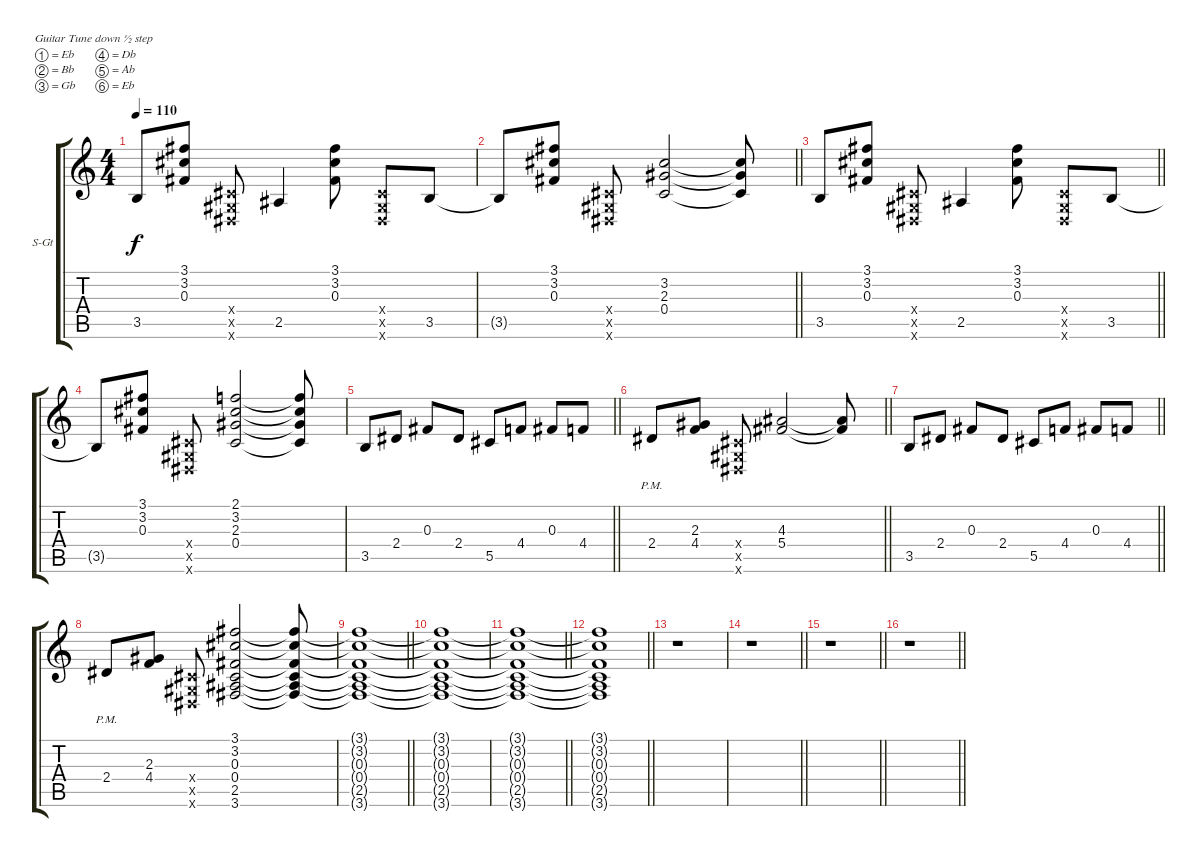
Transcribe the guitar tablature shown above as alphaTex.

\bracketExtendMode groupsimilarinstruments
\firstSystemTrackNameOrientation horizontal
\otherSystemsTrackNameOrientation horizontal
\track ("Rhythm Guitar" "S-Gt") {instrument acousticguitarsteel}
\staff {score tabs}
\tuning (Eb4 Bb3 Gb3 Db3 Ab2 Eb2)
\ts (4 4)
\tempo 110
\clef g2
\ks c
3.5.8{dy f} (3.1 3.2 0.3).8 (0.4{x} 0.5{x} 0.6{x}).8 2.5.4 (3.1 3.2 0.3).8 (0.4{x} 0.5{x} 0.6{x}).8 3.5.8 |
\barLineRight lightlight
3.5{t}.8 (3.1 3.2 0.3).8 (0.4{x} 0.5{x} 0.6{x}).8 (3.2 2.3 0.4).2 (3.2{t} 2.3{t} 0.4{t}).8 |
\barLineRight lightlight
3.5.8 (3.1 3.2 0.3).8 (0.4{x} 0.5{x} 0.6{x}).8 2.5.4 (3.1 3.2 0.3).8 (0.4{x} 0.5{x} 0.6{x}).8 3.5.8 |
3.5{t}.8 (3.1 3.2 0.3).8 (0.4{x} 0.5{x} 0.6{x}).8 (2.1 3.2 2.3 0.4).2 (2.1{t} 3.2{t} 2.3{t} 0.4{t}).8 |
\barLineRight lightlight
3.5.8 2.4.8 0.3.8 2.4.8 5.5.8 4.4.8 0.3.8 4.4.8 |
\barLineRight lightlight
2.4{pm}.8 (2.3 4.4).8 (0.4{x} 0.5{x} 0.6{x}).8 (4.3 5.4).2 (4.3{t} 5.4{t}).8 |
\barLineRight lightlight
3.5.8 2.4.8 0.3.8 2.4.8 5.5.8 4.4.8 0.3.8 4.4.8 |
2.4{pm}.8 (2.3 4.4).8 (0.4{x} 0.5{x} 0.6{x}).8 (3.1 3.2 0.3 0.4 2.5 3.6).2 (3.1{t} 3.2{t} 0.3{t} 0.4{t} 2.5{t} 3.6{t}).8 |
\barLineRight lightlight
(3.1{t} 3.2{t} 0.3{t} 0.4{t} 2.5{t} 3.6{t}).1 |
(3.1{t} 3.2{t} 0.3{t} 0.4{t} 2.5{t} 3.6{t}).1 |
\barLineRight lightlight
(3.1{t} 3.2{t} 0.3{t} 0.4{t} 2.5{t} 3.6{t}).1 |
\barLineRight lightlight
(3.1{t} 3.2{t} 0.3{t} 0.4{t} 2.5{t} 3.6{t}).1 |
r.1 |
\barLineRight lightlight
r.1 |
\barLineRight lightlight
r.1 |
\barLineRight lightlight
r.1
